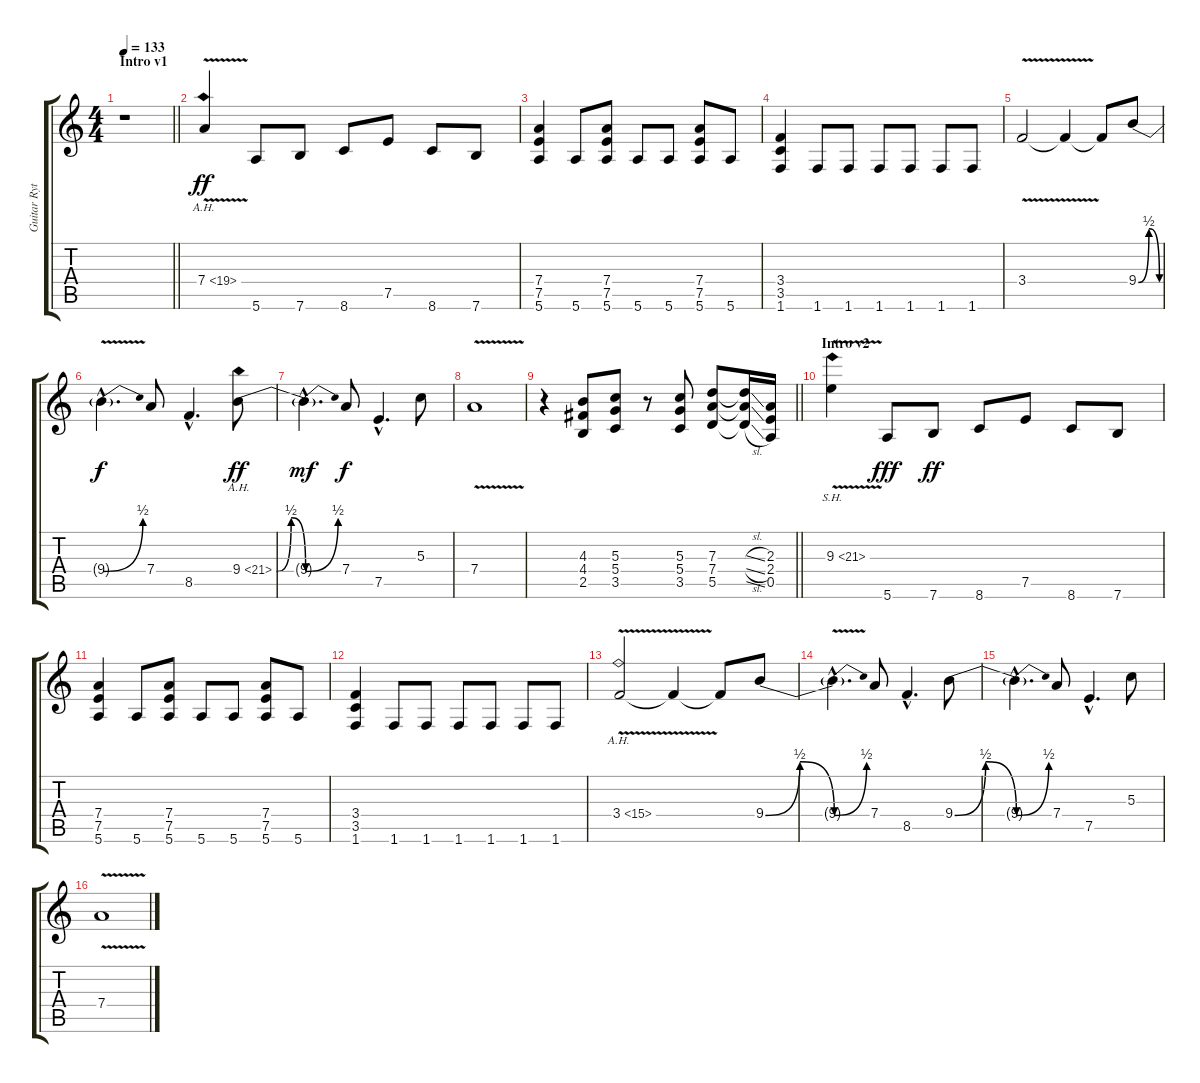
\track ("Guitar Rythm 1" "Guitar Ryt") {instrument distortionguitar}
\staff {score tabs}
\tuning (E4 B3 G3 D3 A2 E2) {hide}
\ts (4 4)
\section ("" "Intro v1")
\tempo 133
\clef g2
\barLineRight lightlight
\ks c
r.1{dy ff instrument distortionguitar} |
7.4{ah 12 v}.4 5.6.8 7.6.8 8.6.8 7.5.8 8.6.8 7.6.8 |
(7.4 7.5 5.6).4 5.6.8 (7.4 7.5 5.6).8 5.6.8 5.6.8 (7.4 7.5 5.6).8 5.6.8 |
(3.4 3.5 1.6).4 1.6.8 1.6.8 1.6.8 1.6.8 1.6.8 1.6.8 |
3.4{v}.2 3.4{t}.4 3.4{t}.8 9.4{be (bendrelease 0 0 30 2 45 2 60 0)}.8 |
9.4{be (bend 0 0 60 2) v hac t}.4{d dy f} 7.4.8 8.5{hac}.4{d} 9.4{be (bendrelease 0 0 30 2 45 2 60 0) ah 12}.8{dy ff} |
9.4{be (bend 0 0 60 2) hac t}.4{d dy mf} 7.4.8{dy f} 7.5{hac}.4{d} 5.3.8 |
7.4{v}.1 |
\barLineRight lightlight
r.4 (4.3 4.4 2.5).8 (5.3 5.4 3.5).8 r.8 (5.3 5.4 3.5).8 (7.3 7.4 5.5).8 (7.3{sl t} 7.4{sl t} 5.5{sl t}).16 (2.3 2.4 0.5).16{volume 0} |
\section ("" "Intro v2")
9.3{sh 12 v}.4{volume 14} 5.6.8{dy fff} 7.6.8{dy ff} 8.6.8 7.5.8 8.6.8 7.6.8 |
(7.4 7.5 5.6).4 5.6.8 (7.4 7.5 5.6).8 5.6.8 5.6.8 (7.4 7.5 5.6).8 5.6.8 |
(3.4 3.5 1.6).4 1.6.8 1.6.8 1.6.8 1.6.8 1.6.8 1.6.8 |
3.4{ah 12 v}.2 3.4{t}.4 3.4{t}.8 9.4{be (bendrelease 0 0 30 2 45 2 60 0)}.8 |
9.4{be (bend 0 0 60 2) v hac t}.4{d} 7.4.8 8.5{hac}.4{d} 9.4{be (bendrelease 0 0 30 2 45 2 60 0)}.8 |
9.4{be (bend 0 0 60 2) hac t}.4{d} 7.4.8 7.5{hac}.4{d} 5.3.8 |
7.4{v}.1
